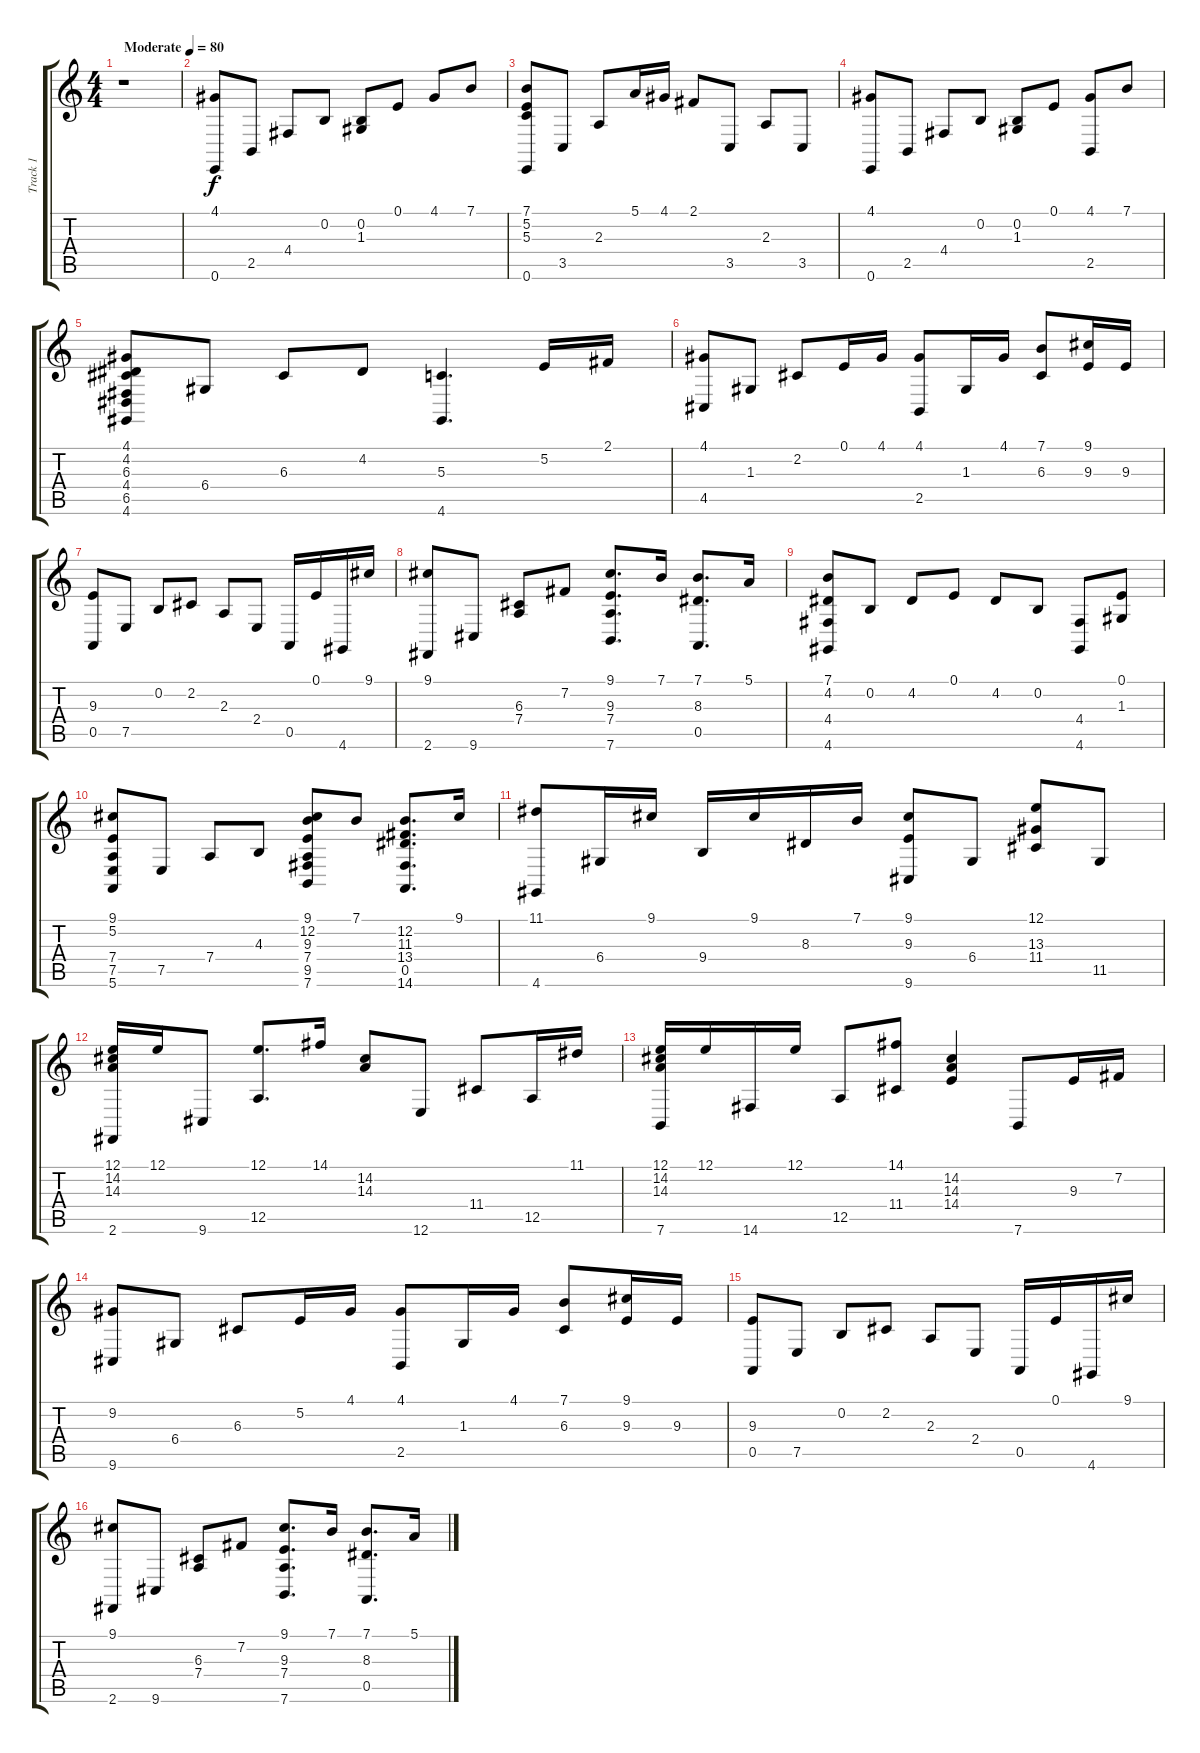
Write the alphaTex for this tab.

\track ("Track 1" "Track 1") {instrument brightacousticpiano}
\staff {score tabs}
\tuning (E4 B3 G3 D3 A2 E2) {hide}
\ts (4 4)
\tempo (80 "Moderate")
\clef g2
\ks c
r.1{dy f instrument brightacousticpiano} |
(4.1 0.6).8 2.5.8 4.4.8 0.2.8 (0.2 1.3).8 0.1.8 4.1.8 7.1.8 |
(7.1 5.2 5.3 0.6).8 3.5.8 2.3.8 5.1.16 4.1.16 2.1.8 3.5.8 2.3.8 3.5.8 |
(4.1 0.6).8 2.5.8 4.4.8 0.2.8 (0.2 1.3).8 0.1.8 (4.1 2.5).8 7.1.8 |
(4.1 4.2 6.3 4.4 6.5 4.6).8 6.4.8 6.3.8 4.2.8 (5.3 4.6).4{d} 5.2.16 2.1.16 |
(4.1 4.5).8 1.3.8 2.2.8 0.1.16 4.1.16 (4.1 2.5).8 1.3.16 4.1.16 (7.1 6.3).8 (9.1 9.3).16 9.3.16 |
(9.3 0.5).8 7.5.8 0.2.8 2.2.8 2.3.8 2.4.8 0.5.16 0.1.16 4.6.16 9.1.16 |
(9.1 2.6).8 9.6.8 (6.3 7.4).8 7.2.8 (9.1 9.3 7.4 7.6).8{d} 7.1.16 (7.1 8.3 0.5).8{d} 5.1.16 |
(7.1 4.2 4.4 4.6).8 0.2.8 4.2.8 0.1.8 4.2.8 0.2.8 (4.4 4.6).8 (0.1 1.3).8 |
(9.1 5.2 7.4 7.5 5.6).8 7.5.8 7.4.8 4.3.8 (9.1 12.2 9.3 7.4 9.5 7.6).8 7.1.8 (12.2 11.3 13.4 0.5 14.6).8{d} 9.1.16 |
(11.1 4.6).8 6.4.16 9.1.16 9.4.16 9.1.16 8.3.16 7.1.16 (9.1 9.3 9.6).8 6.4.8 (12.1 13.3 11.4).8 11.5.8 |
(12.1 14.2 14.3 2.6).16 12.1.16 9.6.8 (12.1 12.5).8{d} 14.1.16 (14.2 14.3).8 12.6.8 11.4.8 12.5.16 11.1.16 |
(12.1 14.2 14.3 7.6).16 12.1.16 14.6.16 12.1.16 12.5.8 (14.1 11.4).8 (14.2 14.3 14.4).4 7.6.8 9.3.16 7.2.16 |
(9.2 9.6).8 6.4.8 6.3.8 5.2.16 4.1.16 (4.1 2.5).8 1.3.16 4.1.16 (7.1 6.3).8 (9.1 9.3).16 9.3.16 |
(9.3 0.5).8 7.5.8 0.2.8 2.2.8 2.3.8 2.4.8 0.5.16 0.1.16 4.6.16 9.1.16 |
(9.1 2.6).8 9.6.8 (6.3 7.4).8 7.2.8 (9.1 9.3 7.4 7.6).8{d} 7.1.16 (7.1 8.3 0.5).8{d} 5.1.16
